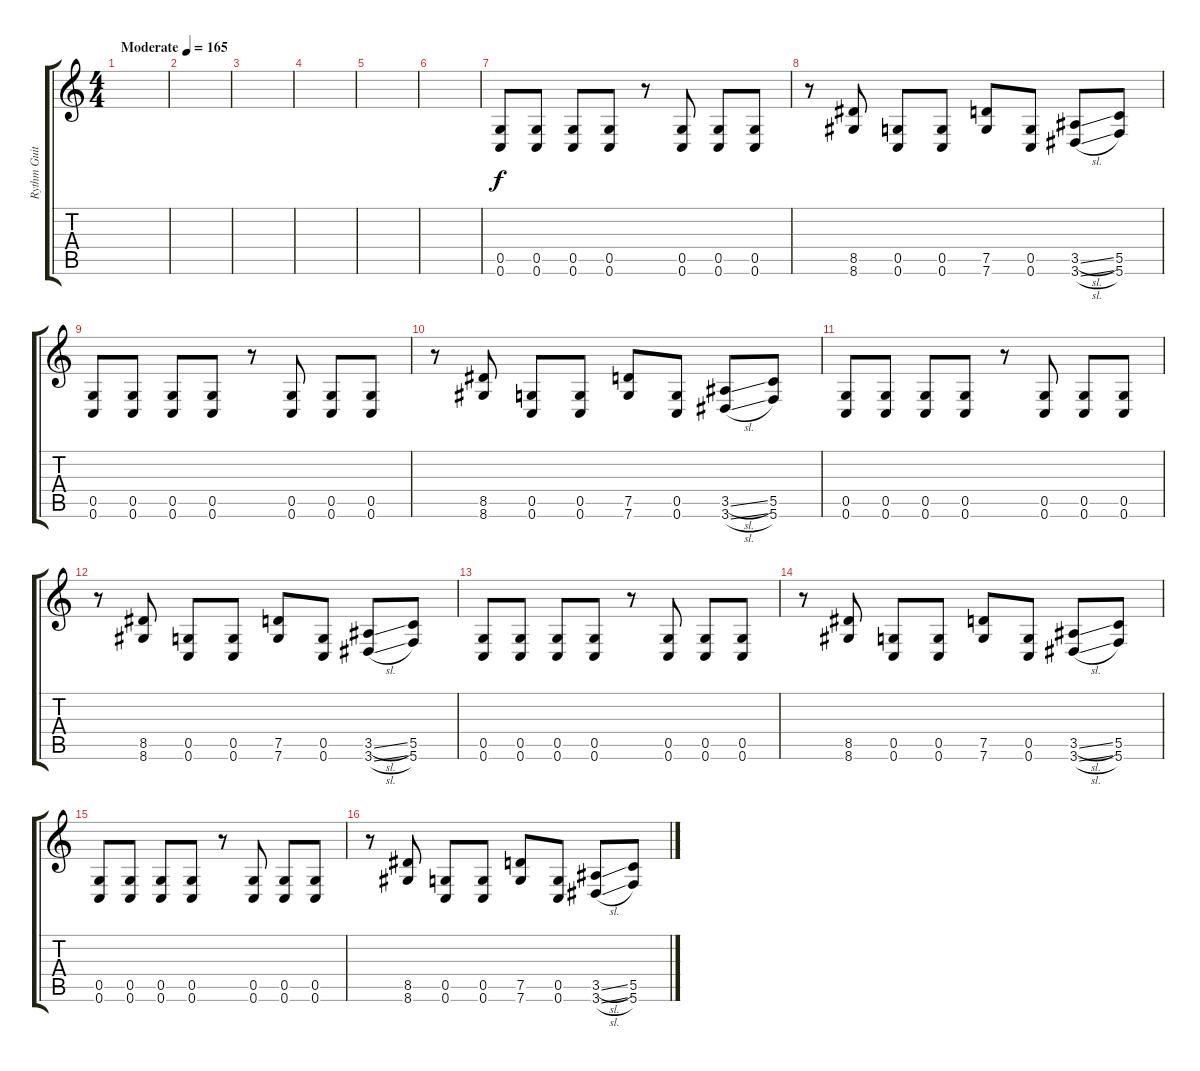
\track ("Rythm Guitar #2" "Rythm Guit") {instrument distortionguitar}
\staff {score tabs}
\tuning (D4 A3 F3 C3 G2 C2) {hide}
\ts (4 4)
\tempo (165 "Moderate")
\clef g2
\ks c
|
|
|
|
|
|
(0.5 0.6).8 (0.5 0.6).8 (0.5 0.6).8 (0.5 0.6).8 r.8 (0.5 0.6).8 (0.5 0.6).8 (0.5 0.6).8 |
r.8 (8.5 8.6).8 (0.5 0.6).8 (0.5 0.6).8 (7.5 7.6).8 (0.5 0.6).8 (3.5{sl} 3.6{sl}).8 (5.5 5.6).8 |
(0.5 0.6).8 (0.5 0.6).8 (0.5 0.6).8 (0.5 0.6).8 r.8 (0.5 0.6).8 (0.5 0.6).8 (0.5 0.6).8 |
r.8 (8.5 8.6).8 (0.5 0.6).8 (0.5 0.6).8 (7.5 7.6).8 (0.5 0.6).8 (3.5{sl} 3.6{sl}).8 (5.5 5.6).8 |
(0.5 0.6).8 (0.5 0.6).8 (0.5 0.6).8 (0.5 0.6).8 r.8 (0.5 0.6).8 (0.5 0.6).8 (0.5 0.6).8 |
r.8 (8.5 8.6).8 (0.5 0.6).8 (0.5 0.6).8 (7.5 7.6).8 (0.5 0.6).8 (3.5{sl} 3.6{sl}).8 (5.5 5.6).8 |
(0.5 0.6).8 (0.5 0.6).8 (0.5 0.6).8 (0.5 0.6).8 r.8 (0.5 0.6).8 (0.5 0.6).8 (0.5 0.6).8 |
r.8 (8.5 8.6).8 (0.5 0.6).8 (0.5 0.6).8 (7.5 7.6).8 (0.5 0.6).8 (3.5{sl} 3.6{sl}).8 (5.5 5.6).8 |
(0.5 0.6).8 (0.5 0.6).8 (0.5 0.6).8 (0.5 0.6).8 r.8 (0.5 0.6).8 (0.5 0.6).8 (0.5 0.6).8 |
r.8 (8.5 8.6).8 (0.5 0.6).8 (0.5 0.6).8 (7.5 7.6).8 (0.5 0.6).8 (3.5{sl} 3.6{sl}).8 (5.5 5.6).8
